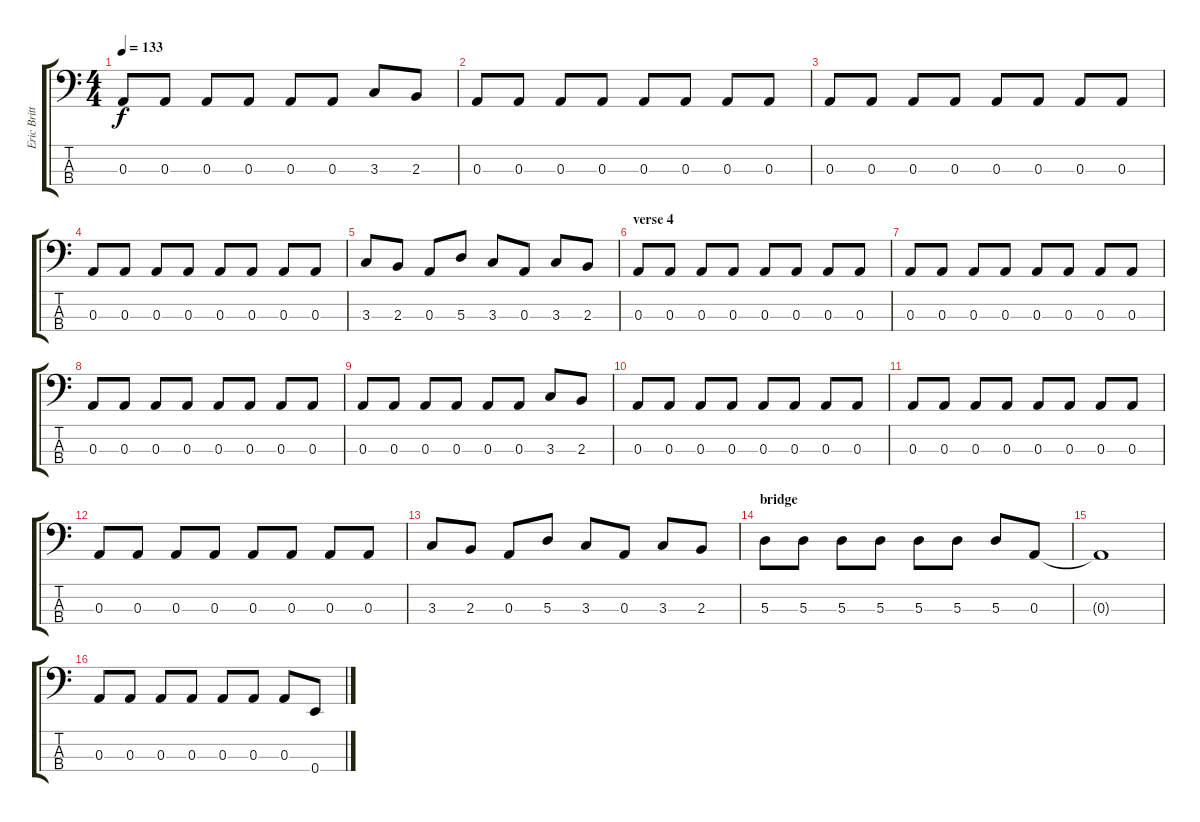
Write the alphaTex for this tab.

\track ("Eric Brittingham" "Eric Britt") {instrument electricbasspick}
\staff {score tabs}
\tuning (G2 D2 A1 E1) {hide}
\ts (4 4)
\tempo 133
\clef f4
\ks c
0.3.8{dy f} 0.3.8 0.3.8 0.3.8 0.3.8 0.3.8 3.3.8 2.3.8 |
0.3.8 0.3.8 0.3.8 0.3.8 0.3.8 0.3.8 0.3.8 0.3.8 |
0.3.8 0.3.8 0.3.8 0.3.8 0.3.8 0.3.8 0.3.8 0.3.8 |
0.3.8 0.3.8 0.3.8 0.3.8 0.3.8 0.3.8 0.3.8 0.3.8 |
3.3.8 2.3.8 0.3.8 5.3.8 3.3.8 0.3.8 3.3.8 2.3.8 |
\section ("" "verse 4")
0.3.8 0.3.8 0.3.8 0.3.8 0.3.8 0.3.8 0.3.8 0.3.8 |
0.3.8 0.3.8 0.3.8 0.3.8 0.3.8 0.3.8 0.3.8 0.3.8 |
0.3.8 0.3.8 0.3.8 0.3.8 0.3.8 0.3.8 0.3.8 0.3.8 |
0.3.8 0.3.8 0.3.8 0.3.8 0.3.8 0.3.8 3.3.8 2.3.8 |
0.3.8 0.3.8 0.3.8 0.3.8 0.3.8 0.3.8 0.3.8 0.3.8 |
0.3.8 0.3.8 0.3.8 0.3.8 0.3.8 0.3.8 0.3.8 0.3.8 |
0.3.8 0.3.8 0.3.8 0.3.8 0.3.8 0.3.8 0.3.8 0.3.8 |
3.3.8 2.3.8 0.3.8 5.3.8 3.3.8 0.3.8 3.3.8 2.3.8 |
\section ("" "bridge")
5.3.8 5.3.8 5.3.8 5.3.8 5.3.8 5.3.8 5.3.8 0.3.8 |
0.3{t}.1 |
0.3.8 0.3.8 0.3.8 0.3.8 0.3.8 0.3.8 0.3.8 0.4.8
